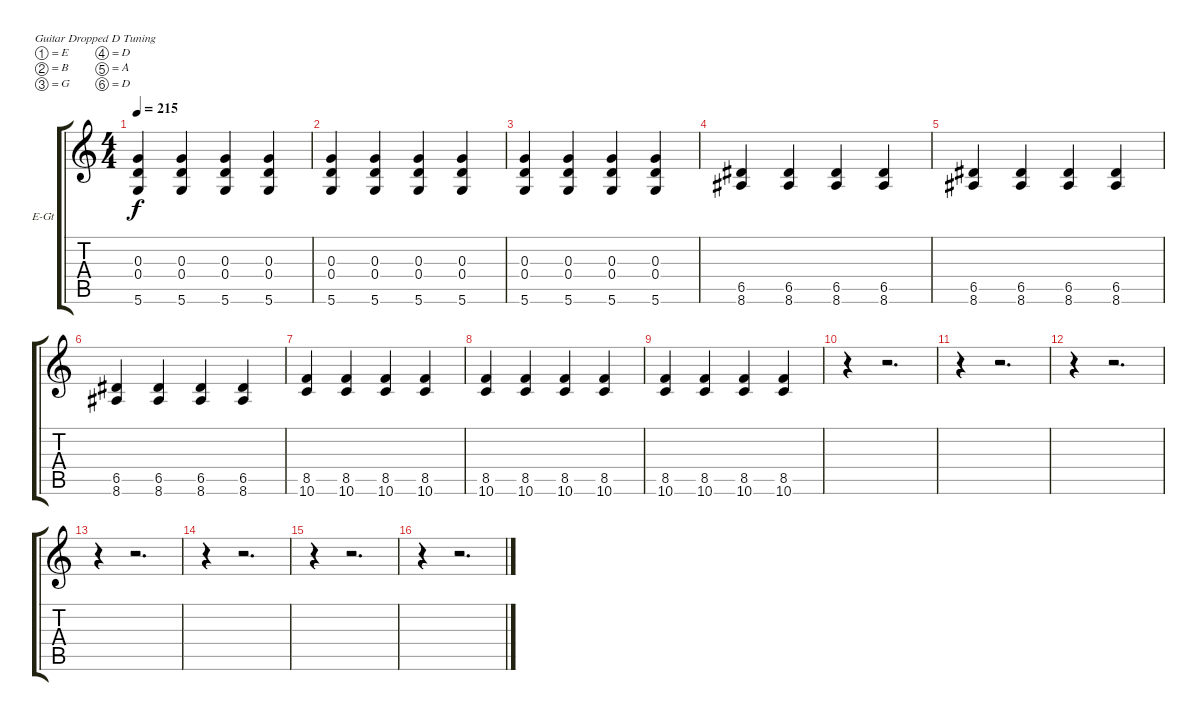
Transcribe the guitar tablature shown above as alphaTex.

\bracketExtendMode groupsimilarinstruments
\firstSystemTrackNameOrientation horizontal
\otherSystemsTrackNameOrientation horizontal
\track ("Distortion-guitar (Paul)" "E-Gt") {instrument distortionguitar}
\staff {score tabs}
\tuning (E4 B3 G3 D3 A2 D2)
\ts (4 4)
\tempo 215
\clef g2
\ks c
(0.3 0.4 5.6).4{dy f} (0.3 0.4 5.6).4 (0.3 0.4 5.6).4 (0.3 0.4 5.6).4 |
(0.3 0.4 5.6).4 (0.3 0.4 5.6).4 (0.3 0.4 5.6).4 (0.3 0.4 5.6).4 |
(0.3 0.4 5.6).4 (0.3 0.4 5.6).4 (0.3 0.4 5.6).4 (0.3 0.4 5.6).4 |
(6.5 8.6).4 (6.5 8.6).4 (6.5 8.6).4 (6.5 8.6).4 |
(6.5 8.6).4 (6.5 8.6).4 (6.5 8.6).4 (6.5 8.6).4 |
(6.5 8.6).4 (6.5 8.6).4 (6.5 8.6).4 (6.5 8.6).4 |
(8.5 10.6).4 (8.5 10.6).4 (8.5 10.6).4 (8.5 10.6).4 |
(8.5 10.6).4 (8.5 10.6).4 (8.5 10.6).4 (8.5 10.6).4 |
(8.5 10.6).4 (8.5 10.6).4 (8.5 10.6).4 (8.5 10.6).4 |
r.4 r.2{d} |
r.4 r.2{d} |
r.4 r.2{d} |
r.4 r.2{d} |
r.4 r.2{d} |
r.4 r.2{d} |
r.4 r.2{d}
